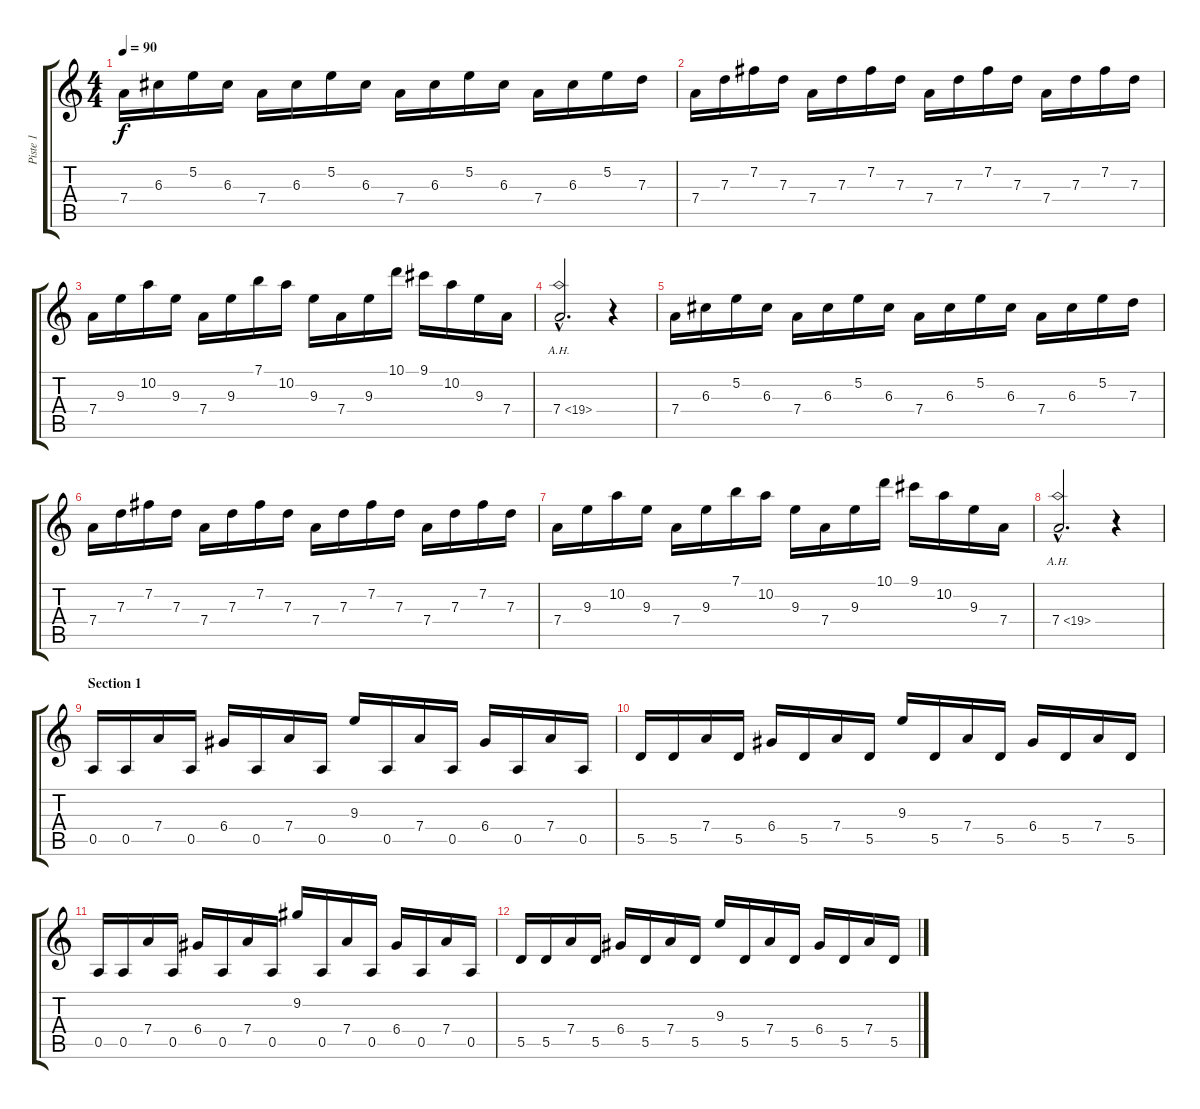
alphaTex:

\track ("Piste 1" "Piste 1") {instrument distortionguitar}
\staff {score tabs}
\tuning (E4 B3 G3 D3 A2 E2) {hide}
\ts (4 4)
\tempo 90
\clef g2
\ks c
7.4.16{dy f instrument sitar} 6.3.16 5.2.16 6.3.16 7.4.16 6.3.16 5.2.16 6.3.16 7.4.16 6.3.16 5.2.16 6.3.16 7.4.16 6.3.16 5.2.16 7.3.16 |
7.4.16 7.3.16 7.2.16 7.3.16 7.4.16 7.3.16 7.2.16 7.3.16 7.4.16 7.3.16 7.2.16 7.3.16 7.4.16 7.3.16 7.2.16 7.3.16 |
7.4.16 9.3.16 10.2.16 9.3.16 7.4.16 9.3.16 7.1.16 10.2.16 9.3.16 7.4.16 9.3.16 10.1.16 9.1.16 10.2.16 9.3.16 7.4.16 |
7.4{ah 12 hac}.2{d} r.4 |
7.4.16{instrument sitar} 6.3.16 5.2.16 6.3.16 7.4.16 6.3.16 5.2.16 6.3.16 7.4.16 6.3.16 5.2.16 6.3.16 7.4.16 6.3.16 5.2.16 7.3.16 |
7.4.16 7.3.16 7.2.16 7.3.16 7.4.16 7.3.16 7.2.16 7.3.16 7.4.16 7.3.16 7.2.16 7.3.16 7.4.16 7.3.16 7.2.16 7.3.16 |
7.4.16 9.3.16 10.2.16 9.3.16 7.4.16 9.3.16 7.1.16 10.2.16 9.3.16 7.4.16 9.3.16 10.1.16 9.1.16 10.2.16 9.3.16 7.4.16 |
7.4{ah 12 hac}.2{d} r.4 |
\section ("" "Section 1")
0.5.16{instrument distortionguitar} 0.5.16 7.4.16 0.5.16 6.4.16 0.5.16 7.4.16 0.5.16 9.3.16 0.5.16 7.4.16 0.5.16 6.4.16 0.5.16 7.4.16 0.5.16 |
5.5.16 5.5.16 7.4.16 5.5.16 6.4.16 5.5.16 7.4.16 5.5.16 9.3.16 5.5.16 7.4.16 5.5.16 6.4.16 5.5.16 7.4.16 5.5.16 |
0.5.16 0.5.16 7.4.16 0.5.16 6.4.16 0.5.16 7.4.16 0.5.16 9.2.16 0.5.16 7.4.16 0.5.16 6.4.16 0.5.16 7.4.16 0.5.16 |
5.5.16 5.5.16 7.4.16 5.5.16 6.4.16 5.5.16 7.4.16 5.5.16 9.3.16 5.5.16 7.4.16 5.5.16 6.4.16 5.5.16 7.4.16 5.5.16
